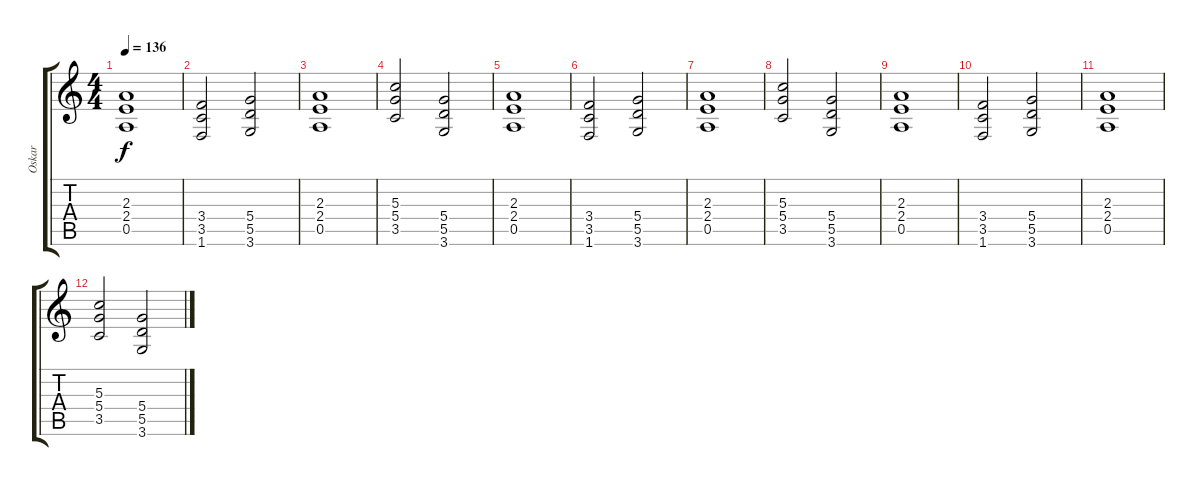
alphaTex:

\track ("Oskar" "Oskar") {instrument distortionguitar}
\staff {score tabs}
\tuning (E4 B3 G3 D3 A2 E2) {hide}
\ts (4 4)
\tempo 136
\clef g2
\ks c
(2.3 2.4 0.5).1{dy f} |
(3.4 3.5 1.6).2 (5.4 5.5 3.6).2 |
(2.3 2.4 0.5).1 |
(5.3 5.4 3.5).2 (5.4 5.5 3.6).2 |
(2.3 2.4 0.5).1 |
(3.4 3.5 1.6).2 (5.4 5.5 3.6).2 |
(2.3 2.4 0.5).1 |
(5.3 5.4 3.5).2 (5.4 5.5 3.6).2 |
(2.3 2.4 0.5).1 |
(3.4 3.5 1.6).2 (5.4 5.5 3.6).2 |
(2.3 2.4 0.5).1 |
(5.3 5.4 3.5).2 (5.4 5.5 3.6).2
